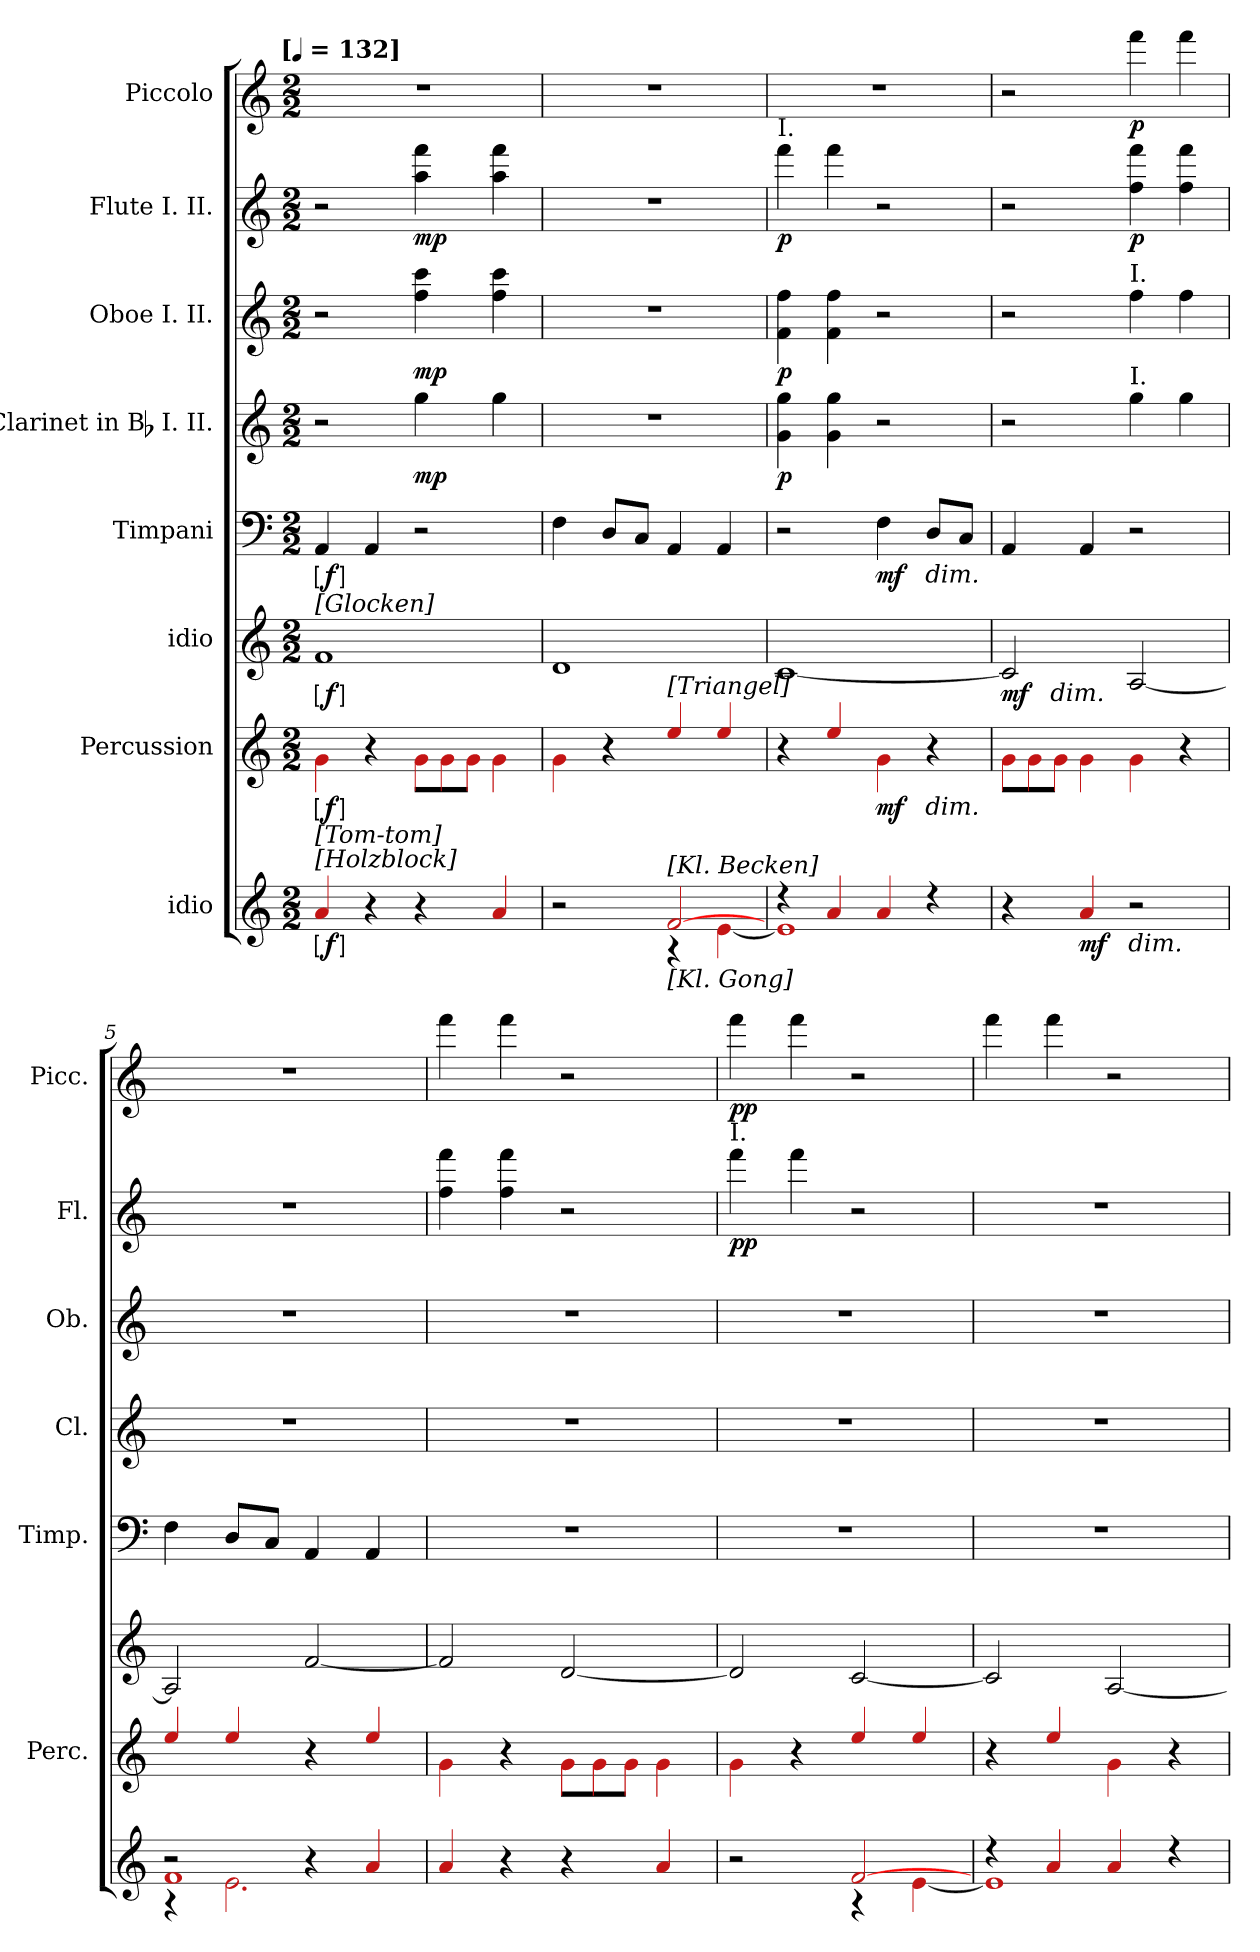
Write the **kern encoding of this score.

**kern	**dynam	**kern	**dynam	**kern	**dynam	**kern	**dynam	**kern	**dynam	**kern	**dynam	**kern	**dynam	**kern	**dynam
*part8	*part8	*part7	*part7	*part6	*part6	*part5	*part5	*part4	*part4	*part3	*part3	*part2	*part2	*part1	*part1
*staff8	*staff8	*staff7	*staff7	*staff6	*staff6	*staff5	*staff5	*staff4	*staff4	*staff3	*staff3	*staff2	*staff2	*staff1	*staff1
*I"idio	*	*I"Percussion	*	*I"idio	*	*I"Timpani	*	*I"Clarinet in Bb I. II.	*	*I"Oboe I. II.	*	*I"Flute I. II.	*	*I"Piccolo	*
*	*	*I'Perc.	*	*	*	*I'Timp.	*	*I'Cl.	*	*I'Ob.	*	*I'Fl.	*	*I'Picc.	*
*clefG2	*	*clefG2	*	*clefG2	*	*clefF4	*	*clefG2	*	*clefG2	*	*clefG2	*	*clefG2	*
*	*	*	*	*	*	*	*	*ITrd1c2	*	*	*	*	*	*ITrd-7c-12	*
*k[]	*	*k[]	*	*k[]	*	*k[]	*	*k[b-e-]	*	*k[]	*	*k[]	*	*k[]	*
!!LO:TX:omd:t=[[quarter] = 132]
*M2/2	*	*M2/2	*	*M2/2	*	*M2/2	*	*M2/2	*	*M2/2	*	*M2/2	*	*M2/2	*
*MM132	*	*MM132	*	*MM132	*	*MM132	*	*MM132	*	*MM132	*	*MM132	*	*MM132	*
=1	=1	=1	=1	=1	=1	=1	=1	=1	=1	=1	=1	=1	=1	=1	=1
!	!	!	!	!LO:TX:a:t=[Glocken]	!	!	!	!	!	!	!	!	!	!	!
!	!	!LO:TX:b:t=[Tom-tom]	!	!	!	!	!	!	!	!	!	!	!	!	!
!LO:TX:a:t=[Holzblock]	!	!	!	!	!	!	!	!	!	!	!	!	!	!	!
!	!LO:DY:ed=brack	!	!LO:DY:ed=brack	!	!LO:DY:ed=brack	!	!LO:DY:ed=brack	!	!	!	!	!	!	!	!
4Ra/	f	4Rg\	f	1f	f	4AA	f	2r	.	2r	.	2r	.	1r	.
4r	.	4r	.	.	.	4AA	.	.	.	.	.	.	.	.	.
*	*	*Xtuplet	*	*	*	*	*	*	*	*	*	*	*	*	*
4r	.	12Rg\L	.	.	.	2r	.	4ff	mp	4ff 4ccc	mp	4aa 4fff	mp	.	.
.	.	12Rg\	.	.	.	.	.	.	.	.	.	.	.	.	.
.	.	12Rg\J	.	.	.	.	.	.	.	.	.	.	.	.	.
4Ra/	.	4Rg\	.	.	.	.	.	4ff	.	4ff 4ccc	.	4aa 4fff	.	.	.
=2	=2	=2	=2	=2	=2	=2	=2	=2	=2	=2	=2	=2	=2	=2	=2
*^	*	*	*	*	*	*	*	*	*	*	*	*	*	*	*
2r	2ryy	.	4Rg\	.	1d	.	4F	.	1r	.	1r	.	1r	.	1r	.
.	.	.	4r	.	.	.	8DL	.	.	.	.	.	.	.	.	.
.	.	.	.	.	.	.	8CJ	.	.	.	.	.	.	.	.	.
!	!	!	!LO:TX:a:t=[Triangel]	!	!	!	!	!	!	!	!	!	!	!	!	!
!LO:TX:b:t=[Kl. Gong]	!	!	!	!	!	!	!	!	!	!	!	!	!	!	!	!
!LO:TX:a:t=[Kl. Becken]	!	!	!	!	!	!	!	!	!	!	!	!	!	!	!	!
[2Rf/	4r	.	4Ree/	.	.	.	4AA	.	.	.	.	.	.	.	.	.
.	[4Re\	.	4Ree/	.	.	.	4AA	.	.	.	.	.	.	.	.	.
=3	=3	=3	=3	=3	=3	=3	=3	=3	=3	=3	=3	=3	=3	=3	=3	=3
!	!	!	!	!	!	!	!	!	!	!	!	!	!LO:TX:a:t=I.	!	!	!
4r	1Re]	.	4r	.	[1c	.	2r	.	4f 4ff	p	4f 4ff	p	4fff	p	1r	.
4Ra/	.	.	4Ree/	.	.	.	.	.	4f 4ff	.	4f 4ff	.	4fff	.	.	.
!	!	!	!	!LO:DY:t=%s dim.	!	!	!	!LO:DY:t=%s dim.	!	!	!	!	!	!	!	!
4Ra/	.	.	4Rg\	mf	.	.	4F	mf	2r	.	2r	.	2r	.	.	.
4r	.	.	4r	.	.	.	8DL	.	.	.	.	.	.	.	.	.
.	.	.	.	.	.	.	8CJ	.	.	.	.	.	.	.	.	.
*v	*v	*	*	*	*	*	*	*	*	*	*	*	*	*	*	*
=4	=4	=4	=4	=4	=4	=4	=4	=4	=4	=4	=4	=4	=4	=4	=4
!	!	!	!	!	!LO:DY:t=%s dim.	!	!	!	!	!	!	!	!	!	!
4r	.	12Rg\L	.	2c]	mf	4AA	.	2r	.	2r	.	2r	.	2r	.
.	.	12Rg\	.	.	.	.	.	.	.	.	.	.	.	.	.
.	.	12Rg\J	.	.	.	.	.	.	.	.	.	.	.	.	.
!	!LO:DY:t=%s dim.	!	!	!	!	!	!	!	!	!	!	!	!	!	!
4Ra/	mf	4Rg\	.	.	.	4AA	.	.	.	.	.	.	.	.	.
!	!	!	!	!	!	!	!	!	!	!LO:TX:a:t=I.	!	!	!	!	!
!	!	!	!	!	!	!	!	!LO:TX:a:t=I.	!	!	!	!	!	!	!
2r	.	4Rg\	.	[2A	.	2r	.	4ff	.	4ff	.	4ff 4fff	p	4ffff	p
.	.	4r	.	.	.	.	.	4ff	.	4ff	.	4ff 4fff	.	4ffff	.
=5	=5	=5	=5	=5	=5	=5	=5	=5	=5	=5	=5	=5	=5	=5	=5
*^	*	*	*	*	*	*	*	*	*	*	*	*	*	*	*
*	*^	*	*	*	*	*	*	*	*	*	*	*	*	*	*	*
2r	1Rf	4rA	.	4Ree/	.	2A]	.	4F	.	1r	.	1r	.	1r	.	1r	.
.	.	2.Re\	.	4Ree/	.	.	.	8DL	.	.	.	.	.	.	.	.	.
.	.	.	.	.	.	.	.	8CJ	.	.	.	.	.	.	.	.	.
4r	.	.	.	4r	.	[2f	.	4AA	.	.	.	.	.	.	.	.	.
4Ra/	.	.	.	4Ree/	.	.	.	4AA	.	.	.	.	.	.	.	.	.
*v	*v	*v	*	*	*	*	*	*	*	*	*	*	*	*	*	*	*
=6	=6	=6	=6	=6	=6	=6	=6	=6	=6	=6	=6	=6	=6	=6	=6
4Ra/	.	4Rg\	.	2f]	.	1r	.	1r	.	1r	.	4ff 4fff	.	4ffff	.
4r	.	4r	.	.	.	.	.	.	.	.	.	4ff 4fff	.	4ffff	.
4r	.	12Rg\L	.	[2d	.	.	.	.	.	.	.	2r	.	2r	.
.	.	12Rg\	.	.	.	.	.	.	.	.	.	.	.	.	.
.	.	12Rg\J	.	.	.	.	.	.	.	.	.	.	.	.	.
4Ra/	.	4Rg\	.	.	.	.	.	.	.	.	.	.	.	.	.
=7	=7	=7	=7	=7	=7	=7	=7	=7	=7	=7	=7	=7	=7	=7	=7
*^	*	*	*	*	*	*	*	*	*	*	*	*	*	*	*
!	!	!	!	!	!	!	!	!	!	!	!	!	!LO:TX:a:t=I.	!	!	!
2r	2ryy	.	4Rg\	.	2d]	.	1r	.	1r	.	1r	.	4fff	pp	4ffff	pp
.	.	.	4r	.	.	.	.	.	.	.	.	.	4fff	.	4ffff	.
[2Rf/	4r	.	4Ree/	.	[2c	.	.	.	.	.	.	.	2r	.	2r	.
.	[4Re\	.	4Ree/	.	.	.	.	.	.	.	.	.	.	.	.	.
=8	=8	=8	=8	=8	=8	=8	=8	=8	=8	=8	=8	=8	=8	=8	=8	=8
4r	1Re]	.	4r	.	2c]	.	1r	.	1r	.	1r	.	1r	.	4ffff	.
4Ra/	.	.	4Ree/	.	.	.	.	.	.	.	.	.	.	.	4ffff	.
4Ra/	.	.	4Rg\	.	[2A	.	.	.	.	.	.	.	.	.	2r	.
4r	.	.	4r	.	.	.	.	.	.	.	.	.	.	.	.	.
*v	*v	*	*	*	*	*	*	*	*	*	*	*	*	*	*	*
=	=	=	=	=	=	=	=	=	=	=	=	=	=	=	=
*-	*-	*-	*-	*-	*-	*-	*-	*-	*-	*-	*-	*-	*-	*-	*-
